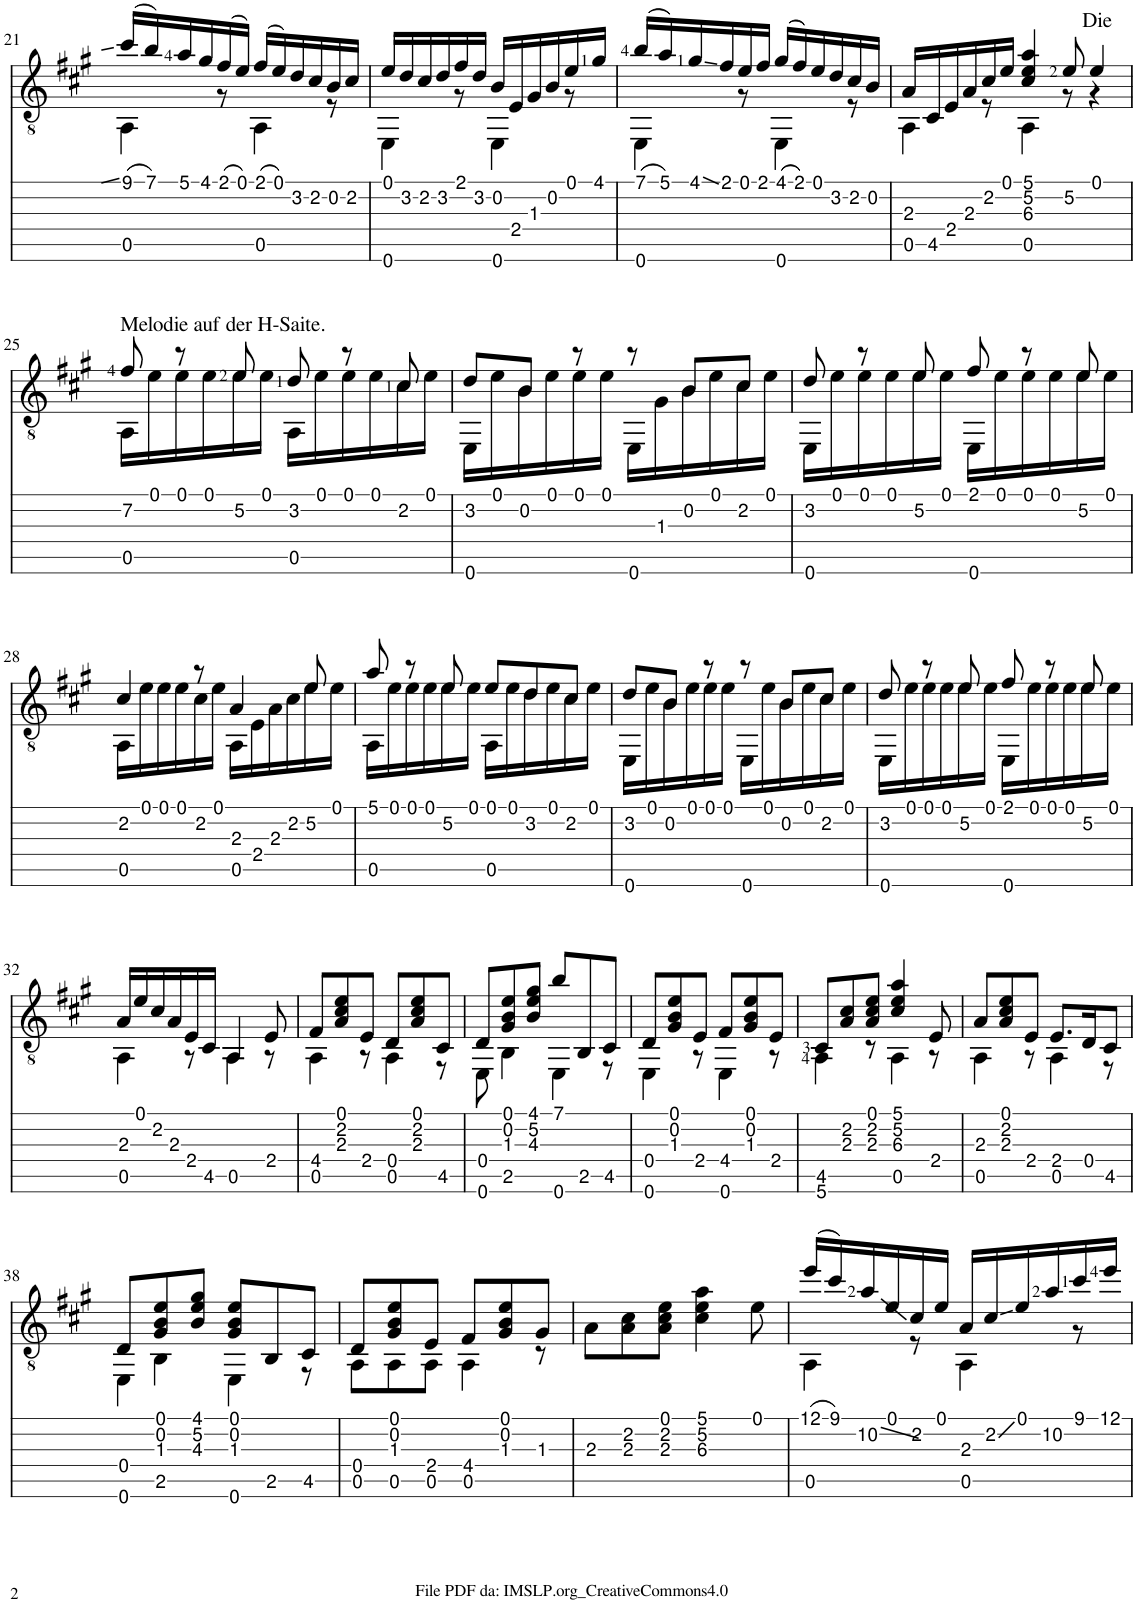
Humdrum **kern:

**kern	**kern
*part1	*part1
*staff2	*staff1
*I"Guitar	*
*I'Guit.	*
!!LO:PB:g=z
*	*clefGv2
*k[f#c#g#]	*k[f#c#g#]
*M6/8	*M6/8
=21	=21
*^	*^
16cc#LL	4AA	(16cc#/LL	4AA\
16b	.	16b/)	.
16a	.	16a/	.
16g#	.	16g#/	.
16f#	8r	(16f#/	8r
16eJJ	.	16e/JJ)	.
16f#LL	4AA	(16f#/LL	4AA\
16e	.	16e/)	.
16d	.	16d/	.
16c#	.	16c#/	.
16B	8r	16B/	8r
16c#JJ	.	16c#/JJ	.
=22	=22	=22	=22
16eLL	4EE	16e/LL	4EE\
16d	.	16d/	.
16c#	.	16c#/	.
16d	.	16d/	.
16f#	8r	16f#/	8r
16dJJ	.	16d/JJ	.
16BLL	4EE	16B/LL	4EE\
16E	.	16E/	.
16G#	.	16G#/	.
16B	.	16B/	.
16e	8r	16e/	8r
16g#JJ	.	16g#/JJ	.
=23	=23	=23	=23
16bLL	4EE	(16b/LL	4EE\
16a	.	16a/)	.
16g#	.	16g#/	.
16f#	.	16f#/	.
16e	8r	16e/	8r
16f#JJ	.	16f#/JJ	.
16g#LL	4EE	(16g#/LL	4EE\
16f#	.	16f#/)	.
16e	.	16e/	.
16d	.	16d/	.
16c#	8r	16c#/	8r
16BJJ	.	16B/JJ	.
=24	=24	=24	=24
16A	4AA	16A/LL	4AA\
16C#	.	16C#/	.
16E	.	16E/	.
16A	.	16A/	.
16c#	8r	16c#/	8r
16e	.	16e/JJ	.
4c# 4e 4a	4AA	4c#/ 4e/ 4a/	4AA\
!	!	!LO:TX:a:t=Die	!
8e	8r	8e/	8r
4e	4r	4e/	4r
!!LO:LB:g=z	!!
=25	=25	=25	=25
!	!	!LO:TX:a:t=Melodie auf der H-Saite.	!
8f#	16AALL	8f#/	16AA\LL
.	16e	.	16e\
8r	16e	8r	16e\
.	16e	.	16e\
8e	16e	8e/	16e\
.	16eJJ	.	16e\JJ
8d	16AALL	8d/	16AA\LL
.	16e	.	16e\
8r	16e	8r	16e\
.	16e	.	16e\
8c#	16c#	8c#/	16c#\
.	16eJJ	.	16e\JJ
=26	=26	=26	=26
8dL	16EELL	8d/L	16EE\LL
.	16e	.	16e\
8BJ	16B	8B/J	16B\
.	16e	.	16e\
8r	16e	8r	16e\
.	16eJJ	.	16e\JJ
8r	16EELL	8r	16EE\LL
.	16G#	.	16G#\
8BL	16B	8B/L	16B\
.	16e	.	16e\
8c#J	16c#	8c#/J	16c#\
.	16eJJ	.	16e\JJ
=27	=27	=27	=27
8d	16EELL	8d/	16EE\LL
.	16e	.	16e\
8r	16e	8r	16e\
.	16e	.	16e\
8e	16e	8e/	16e\
.	16eJJ	.	16e\JJ
8f#	16EELL	8f#/	16EE\LL
.	16e	.	16e\
8r	16e	8r	16e\
.	16e	.	16e\
8e	16e	8e/	16e\
.	16eJJ	.	16e\JJ
!!LO:LB:g=z	!!
=28	=28	=28	=28
4c#	16AALL	4c#/	16AA\LL
.	16e	.	16e\
.	16e	.	16e\
.	16e	.	16e\
8r	16c#	8r	16c#\
.	16eJJ	.	16e\JJ
4A	16AALL	4A/	16AA\LL
.	16E	.	16E\
.	16A	.	16A\
.	16c#	.	16c#\
8e	16e	8e/	16e\
.	16eJJ	.	16e\JJ
=29	=29	=29	=29
8a	16AALL	8a/	16AA\LL
.	16e	.	16e\
8r	16e	8r	16e\
.	16e	.	16e\
8e	16e	8e/	16e\
.	16eJJ	.	16e\JJ
8eL	16AALL	8e/L	16AA\LL
.	16e	.	16e\
8d	16d	8d/	16d\
.	16e	.	16e\
8c#J	16c#	8c#/J	16c#\
.	16eJJ	.	16e\JJ
=30	=30	=30	=30
8dL	16EELL	8d/L	16EE\LL
.	16e	.	16e\
8BJ	16B	8B/J	16B\
.	16e	.	16e\
8r	16e	8r	16e\
.	16eJJ	.	16e\JJ
8r	16EELL	8r	16EE\LL
.	16e	.	16e\
8BL	16B	8B/L	16B\
.	16e	.	16e\
8c#J	16c#	8c#/J	16c#\
.	16eJJ	.	16e\JJ
=31	=31	=31	=31
8d	16EELL	8d/	16EE\LL
.	16e	.	16e\
8r	16e	8r	16e\
.	16e	.	16e\
8e	16e	8e/	16e\
.	16eJJ	.	16e\JJ
8f#	16EELL	8f#/	16EE\LL
.	16e	.	16e\
8r	16e	8r	16e\
.	16e	.	16e\
8e	16e	8e/	16e\
.	16eJJ	.	16e\JJ
!!LO:LB:g=z	!!
=32	=32	=32	=32
16ALL	4AA	16A/LL	4AA\
16e	.	16e/	.
16c#	.	16c#/	.
16A	.	16A/	.
16E	8r	16E/	8r
16C#JJ	.	16C#/JJ	.
4AA	4AA	4AA/	4AA\
8E	8r	8E/	8r
=33	=33	=33	=33
8F#L	4AA	8F#/L	4AA\
8A\ 8c#\ 8e\	.	8A/ 8c#/ 8e/	.
8EJ	8r	8E/J	8r
8DL	4AA	8D/L	4AA\
8A\ 8c#\ 8e\	.	8A/ 8c#/ 8e/	.
8C#J	8r	8C#/J	8r
=34	=34	=34	=34
8DL	8EE	8D/L	8EE\
8G#\ 8B\ 8e\	4BB	8G#/ 8B/ 8e/	4BB\
8B\ 8e\ 8g#\J	.	8B/ 8e/ 8g#/J	.
8bL	4EE	8b/L	4EE\
8BB	.	8BB/	.
8C#J	8r	8C#/J	8r
=35	=35	=35	=35
8DL	4EE	8D/L	4EE\
8G#\ 8B\ 8e\	.	8G#/ 8B/ 8e/	.
8EJ	8r	8E/J	8r
8F#L	4EE	8F#/L	4EE\
8G#\ 8B\ 8e\	.	8G#/ 8B/ 8e/	.
8EJ	8r	8E/J	8r
=36	=36	=36	=36
8C#L	4AA	8C#/L	4AA\
8A\ 8c#\	.	8A/ 8c#/	.
8A\ 8c#\ 8e\J	8r	8A/ 8c#/ 8e/J	8r
4c# 4e 4a	4AA	4c#/ 4e/ 4a/	4AA\
8E	8r	8E/	8r
=37	=37	=37	=37
8AL	4AA	8A/L	4AA\
8A\ 8c#\ 8e\	.	8A/ 8c#/ 8e/	.
8EJ	8r	8E/J	8r
8.EL	4AA	8.E/L	4AA\
16DK	.	16D/K	.
8C#J	8r	8C#/J	8r
!!LO:LB:g=z
=38	=38	=38	=38
*	*^	*	*^
8DL	4EE	8ryy	8D/L	4EE\	8ryy
8G#\ 8B\ 8e\	.	4BB	8G#/ 8B/ 8e/	.	4BB\
8B\ 8e\ 8g#\J	8ryy	.	8B/ 8e/ 8g#/J	8ryy	.
8G#\ 8B\ 8e\L	4EE	4.ryy	8G#/ 8B/ 8e/L	4EE\	4.ryy
8BB	.	.	8BB/	.	.
8C#J	8r	.	8C#/J	8r	.
*	*v	*v	*	*	*
*	*	*	*v	*v
=39	=39	=39	=39
8DL	8AAL	8D/L	8AA\L
8G#\ 8B\ 8e\	8AA	8G#/ 8B/ 8e/	8AA\
8EJ	8AAJ	8E/J	8AA\J
8F#L	4AA	8F#/L	4AA\
8G#\ 8B\ 8e\	.	8G#/ 8B/ 8e/	.
8G#J	8r	8G#/J	8r
*v	*v	*	*
*	*v	*v
=40	=40
8AL	8A\L
8A\ 8c#\	8A\ 8c#\
8A\ 8c#\ 8e\J	8A\ 8c#\ 8e\J
4c# 4e 4a	4c#\ 4e\ 4a\
8e	8e\
=41	=41
*^	*^
16eeLL	4AA	(16ee/LL	4AA\
16cc#	.	16cc#/)	.
16a	.	16a/	.
16e	.	16e/	.
16c#	8r	16c#/	8r
16eJJ	.	16e/JJ	.
16ALL	4AA	16A/LL	4AA\
16c#	.	16c#/	.
16e	.	16e/	.
16a	.	16a/	.
16cc#	8r	16cc#/	8r
16eeJJ	.	16ee/JJ	.
*v	*v	*	*
*	*v	*v
=	=
*-	*-
